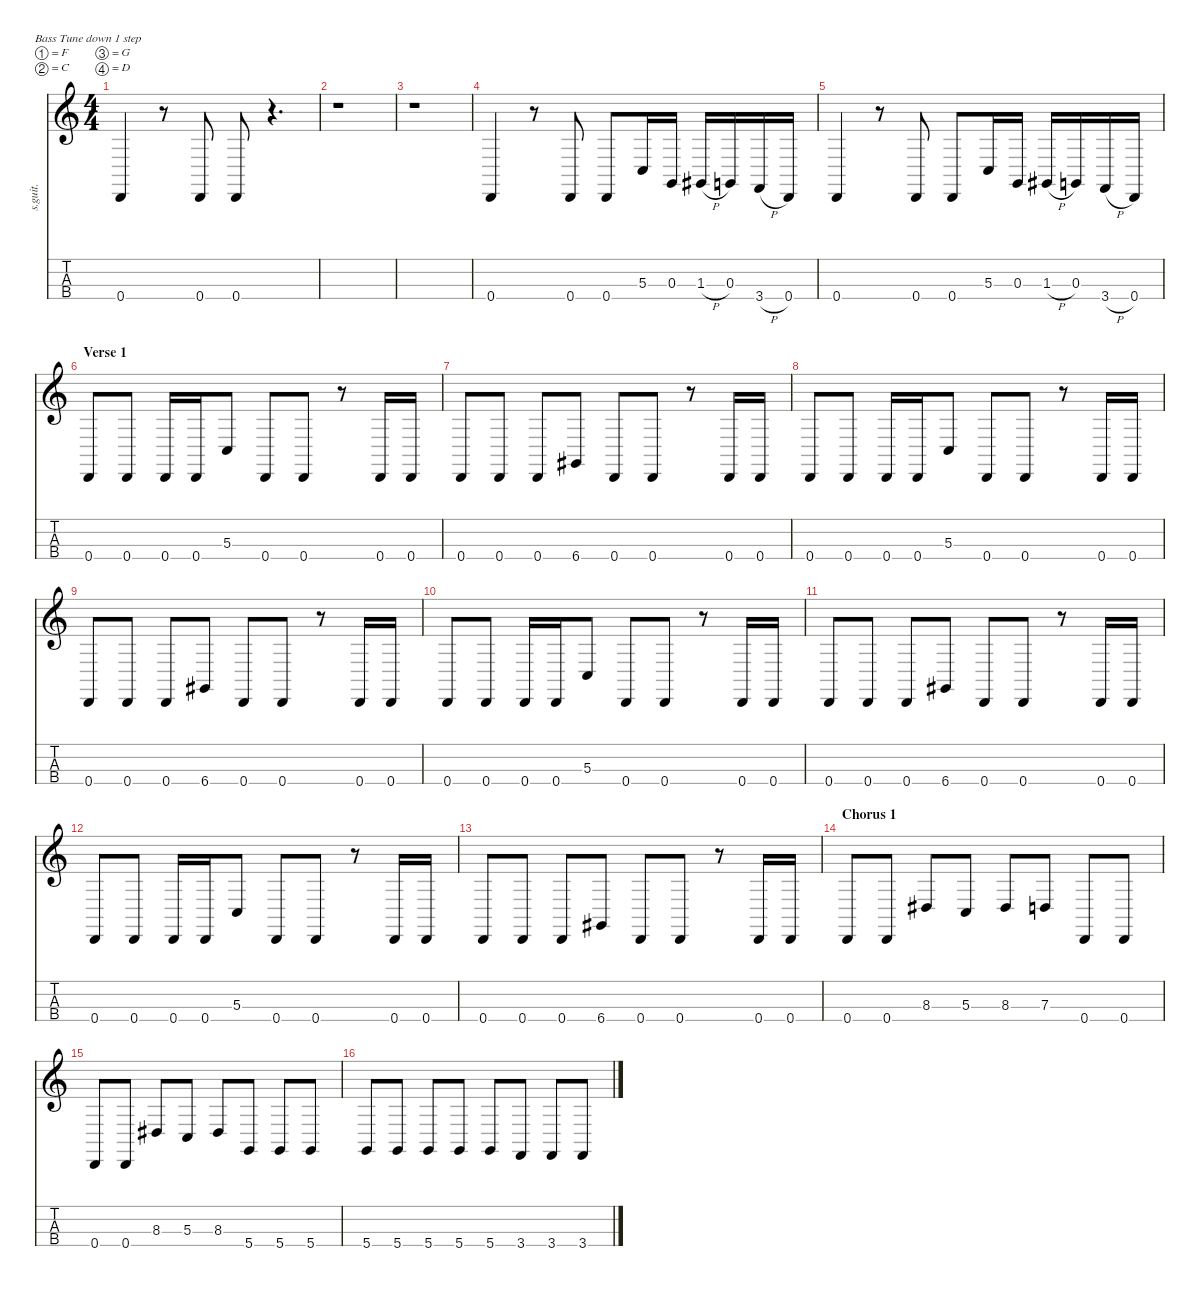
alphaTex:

\defaultSystemsLayout 4
\hideDynamics
\bracketExtendMode nobrackets
\track ("Jason Newsted" "s.guit.") {instrument electricbasspick}
\staff {score tabs}
\tuning (F2 C2 G1 D1)
\ts (4 4)
\tempo (88 hide)
\clef g2
\ks c
0.4.4{lyrics (0 "") lyrics (1 "") lyrics (2 "") lyrics (3 "") lyrics (4 "") dy ff} r.8 0.4.8{lyrics (0 "") lyrics (1 "") lyrics (2 "") lyrics (3 "") lyrics (4 "")} 0.4.8{lyrics (0 "") lyrics (1 "") lyrics (2 "") lyrics (3 "") lyrics (4 "")} r.4{d} |
\tempo (89 hide)
r.1 |
\tempo (91 hide)
r.1 |
\tempo (88 hide)
0.4.4{lyrics (0 "") lyrics (1 "") lyrics (2 "") lyrics (3 "") lyrics (4 "")} r.8 0.4.8{lyrics (0 "") lyrics (1 "") lyrics (2 "") lyrics (3 "") lyrics (4 "")} 0.4.8{lyrics (0 "") lyrics (1 "") lyrics (2 "") lyrics (3 "") lyrics (4 "")} 5.3.16{lyrics (0 "") lyrics (1 "") lyrics (2 "") lyrics (3 "") lyrics (4 "")} 0.3.16{lyrics (0 "") lyrics (1 "") lyrics (2 "") lyrics (3 "") lyrics (4 "")} 1.3{h acc #}.16{lyrics (0 "") lyrics (1 "") lyrics (2 "") lyrics (3 "") lyrics (4 "")} 0.3.16{lyrics (0 "") lyrics (1 "") lyrics (2 "") lyrics (3 "") lyrics (4 "")} 3.4{h}.16{lyrics (0 "") lyrics (1 "") lyrics (2 "") lyrics (3 "") lyrics (4 "")} 0.4.16{lyrics (0 "") lyrics (1 "") lyrics (2 "") lyrics (3 "") lyrics (4 "")} |
\tempo (90 hide)
0.4.4{lyrics (0 "") lyrics (1 "") lyrics (2 "") lyrics (3 "") lyrics (4 "")} r.8 0.4.8{lyrics (0 "") lyrics (1 "") lyrics (2 "") lyrics (3 "") lyrics (4 "")} 0.4.8{lyrics (0 "") lyrics (1 "") lyrics (2 "") lyrics (3 "") lyrics (4 "")} 5.3.16{lyrics (0 "") lyrics (1 "") lyrics (2 "") lyrics (3 "") lyrics (4 "")} 0.3.16{lyrics (0 "") lyrics (1 "") lyrics (2 "") lyrics (3 "") lyrics (4 "")} 1.3{h acc #}.16{lyrics (0 "") lyrics (1 "") lyrics (2 "") lyrics (3 "") lyrics (4 "")} 0.3.16{lyrics (0 "") lyrics (1 "") lyrics (2 "") lyrics (3 "") lyrics (4 "")} 3.4{h}.16{lyrics (0 "") lyrics (1 "") lyrics (2 "") lyrics (3 "") lyrics (4 "")} 0.4.16{lyrics (0 "") lyrics (1 "") lyrics (2 "") lyrics (3 "") lyrics (4 "")} |
\section ("" "Verse 1")
\tempo (88 hide)
0.4.8{lyrics (0 "") lyrics (1 "") lyrics (2 "") lyrics (3 "") lyrics (4 "")} 0.4.8{lyrics (0 "") lyrics (1 "") lyrics (2 "") lyrics (3 "") lyrics (4 "")} 0.4.16{lyrics (0 "") lyrics (1 "") lyrics (2 "") lyrics (3 "") lyrics (4 "")} 0.4.16{lyrics (0 "") lyrics (1 "") lyrics (2 "") lyrics (3 "") lyrics (4 "")} 5.3.8{lyrics (0 "") lyrics (1 "") lyrics (2 "") lyrics (3 "") lyrics (4 "")} 0.4.8{lyrics (0 "") lyrics (1 "") lyrics (2 "") lyrics (3 "") lyrics (4 "")} 0.4.8{lyrics (0 "") lyrics (1 "") lyrics (2 "") lyrics (3 "") lyrics (4 "")} r.8 0.4.16{lyrics (0 "") lyrics (1 "") lyrics (2 "") lyrics (3 "") lyrics (4 "")} 0.4.16{lyrics (0 "") lyrics (1 "") lyrics (2 "") lyrics (3 "") lyrics (4 "")} |
\tempo (89 hide)
0.4.8{lyrics (0 "") lyrics (1 "") lyrics (2 "") lyrics (3 "") lyrics (4 "")} 0.4.8{lyrics (0 "") lyrics (1 "") lyrics (2 "") lyrics (3 "") lyrics (4 "")} 0.4.8{lyrics (0 "") lyrics (1 "") lyrics (2 "") lyrics (3 "") lyrics (4 "")} 6.4{acc #}.8{lyrics (0 "") lyrics (1 "") lyrics (2 "") lyrics (3 "") lyrics (4 "")} 0.4.8{lyrics (0 "") lyrics (1 "") lyrics (2 "") lyrics (3 "") lyrics (4 "")} 0.4.8{lyrics (0 "") lyrics (1 "") lyrics (2 "") lyrics (3 "") lyrics (4 "")} r.8 0.4.16{lyrics (0 "") lyrics (1 "") lyrics (2 "") lyrics (3 "") lyrics (4 "")} 0.4.16{lyrics (0 "") lyrics (1 "") lyrics (2 "") lyrics (3 "") lyrics (4 "")} |
\tempo (90 hide)
0.4.8{lyrics (0 "") lyrics (1 "") lyrics (2 "") lyrics (3 "") lyrics (4 "")} 0.4.8{lyrics (0 "") lyrics (1 "") lyrics (2 "") lyrics (3 "") lyrics (4 "")} 0.4.16{lyrics (0 "") lyrics (1 "") lyrics (2 "") lyrics (3 "") lyrics (4 "")} 0.4.16{lyrics (0 "") lyrics (1 "") lyrics (2 "") lyrics (3 "") lyrics (4 "")} 5.3.8{lyrics (0 "") lyrics (1 "") lyrics (2 "") lyrics (3 "") lyrics (4 "")} 0.4.8{lyrics (0 "") lyrics (1 "") lyrics (2 "") lyrics (3 "") lyrics (4 "")} 0.4.8{lyrics (0 "") lyrics (1 "") lyrics (2 "") lyrics (3 "") lyrics (4 "")} r.8 0.4.16{lyrics (0 "") lyrics (1 "") lyrics (2 "") lyrics (3 "") lyrics (4 "")} 0.4.16{lyrics (0 "") lyrics (1 "") lyrics (2 "") lyrics (3 "") lyrics (4 "")} |
\tempo (89 hide)
0.4.8{lyrics (0 "") lyrics (1 "") lyrics (2 "") lyrics (3 "") lyrics (4 "")} 0.4.8{lyrics (0 "") lyrics (1 "") lyrics (2 "") lyrics (3 "") lyrics (4 "")} 0.4.8{lyrics (0 "") lyrics (1 "") lyrics (2 "") lyrics (3 "") lyrics (4 "")} 6.4{acc #}.8{lyrics (0 "") lyrics (1 "") lyrics (2 "") lyrics (3 "") lyrics (4 "")} 0.4.8{lyrics (0 "") lyrics (1 "") lyrics (2 "") lyrics (3 "") lyrics (4 "")} 0.4.8{lyrics (0 "") lyrics (1 "") lyrics (2 "") lyrics (3 "") lyrics (4 "")} r.8 0.4.16{lyrics (0 "") lyrics (1 "") lyrics (2 "") lyrics (3 "") lyrics (4 "")} 0.4.16{lyrics (0 "") lyrics (1 "") lyrics (2 "") lyrics (3 "") lyrics (4 "")} |
\tempo (90 hide)
0.4.8{lyrics (0 "") lyrics (1 "") lyrics (2 "") lyrics (3 "") lyrics (4 "")} 0.4.8{lyrics (0 "") lyrics (1 "") lyrics (2 "") lyrics (3 "") lyrics (4 "")} 0.4.16{lyrics (0 "") lyrics (1 "") lyrics (2 "") lyrics (3 "") lyrics (4 "")} 0.4.16{lyrics (0 "") lyrics (1 "") lyrics (2 "") lyrics (3 "") lyrics (4 "")} 5.3.8{lyrics (0 "") lyrics (1 "") lyrics (2 "") lyrics (3 "") lyrics (4 "")} 0.4.8{lyrics (0 "") lyrics (1 "") lyrics (2 "") lyrics (3 "") lyrics (4 "")} 0.4.8{lyrics (0 "") lyrics (1 "") lyrics (2 "") lyrics (3 "") lyrics (4 "")} r.8 0.4.16{lyrics (0 "") lyrics (1 "") lyrics (2 "") lyrics (3 "") lyrics (4 "")} 0.4.16{lyrics (0 "") lyrics (1 "") lyrics (2 "") lyrics (3 "") lyrics (4 "")} |
\tempo (89 hide)
0.4.8{lyrics (0 "") lyrics (1 "") lyrics (2 "") lyrics (3 "") lyrics (4 "")} 0.4.8{lyrics (0 "") lyrics (1 "") lyrics (2 "") lyrics (3 "") lyrics (4 "")} 0.4.8{lyrics (0 "") lyrics (1 "") lyrics (2 "") lyrics (3 "") lyrics (4 "")} 6.4{acc #}.8{lyrics (0 "") lyrics (1 "") lyrics (2 "") lyrics (3 "") lyrics (4 "")} 0.4.8{lyrics (0 "") lyrics (1 "") lyrics (2 "") lyrics (3 "") lyrics (4 "")} 0.4.8{lyrics (0 "") lyrics (1 "") lyrics (2 "") lyrics (3 "") lyrics (4 "")} r.8 0.4.16{lyrics (0 "") lyrics (1 "") lyrics (2 "") lyrics (3 "") lyrics (4 "")} 0.4.16{lyrics (0 "") lyrics (1 "") lyrics (2 "") lyrics (3 "") lyrics (4 "")} |
\tempo (88 hide)
0.4.8{lyrics (0 "") lyrics (1 "") lyrics (2 "") lyrics (3 "") lyrics (4 "")} 0.4.8{lyrics (0 "") lyrics (1 "") lyrics (2 "") lyrics (3 "") lyrics (4 "")} 0.4.16{lyrics (0 "") lyrics (1 "") lyrics (2 "") lyrics (3 "") lyrics (4 "")} 0.4.16{lyrics (0 "") lyrics (1 "") lyrics (2 "") lyrics (3 "") lyrics (4 "")} 5.3.8{lyrics (0 "") lyrics (1 "") lyrics (2 "") lyrics (3 "") lyrics (4 "")} 0.4.8{lyrics (0 "") lyrics (1 "") lyrics (2 "") lyrics (3 "") lyrics (4 "")} 0.4.8{lyrics (0 "") lyrics (1 "") lyrics (2 "") lyrics (3 "") lyrics (4 "")} r.8 0.4.16{lyrics (0 "") lyrics (1 "") lyrics (2 "") lyrics (3 "") lyrics (4 "")} 0.4.16{lyrics (0 "") lyrics (1 "") lyrics (2 "") lyrics (3 "") lyrics (4 "")} |
\tempo (90 hide)
0.4.8{lyrics (0 "") lyrics (1 "") lyrics (2 "") lyrics (3 "") lyrics (4 "")} 0.4.8{lyrics (0 "") lyrics (1 "") lyrics (2 "") lyrics (3 "") lyrics (4 "")} 0.4.8{lyrics (0 "") lyrics (1 "") lyrics (2 "") lyrics (3 "") lyrics (4 "")} 6.4{acc #}.8{lyrics (0 "") lyrics (1 "") lyrics (2 "") lyrics (3 "") lyrics (4 "")} 0.4.8{lyrics (0 "") lyrics (1 "") lyrics (2 "") lyrics (3 "") lyrics (4 "")} 0.4.8{lyrics (0 "") lyrics (1 "") lyrics (2 "") lyrics (3 "") lyrics (4 "")} r.8 0.4.16{lyrics (0 "") lyrics (1 "") lyrics (2 "") lyrics (3 "") lyrics (4 "")} 0.4.16{lyrics (0 "") lyrics (1 "") lyrics (2 "") lyrics (3 "") lyrics (4 "")} |
\section ("" "Chorus 1")
\tempo (89 hide)
0.4.8{lyrics (0 "") lyrics (1 "") lyrics (2 "") lyrics (3 "") lyrics (4 "")} 0.4.8{lyrics (0 "") lyrics (1 "") lyrics (2 "") lyrics (3 "") lyrics (4 "")} 8.3{acc #}.8{lyrics (0 "") lyrics (1 "") lyrics (2 "") lyrics (3 "") lyrics (4 "") dy f} 5.3.8{lyrics (0 "") lyrics (1 "") lyrics (2 "") lyrics (3 "") lyrics (4 "")} 8.3{acc #}.8{lyrics (0 "") lyrics (1 "") lyrics (2 "") lyrics (3 "") lyrics (4 "")} 7.3.8{lyrics (0 "") lyrics (1 "") lyrics (2 "") lyrics (3 "") lyrics (4 "")} 0.4.8{lyrics (0 "") lyrics (1 "") lyrics (2 "") lyrics (3 "") lyrics (4 "") dy ff} 0.4.8{lyrics (0 "") lyrics (1 "") lyrics (2 "") lyrics (3 "") lyrics (4 "")} |
\tempo (90 hide)
0.4.8{lyrics (0 "") lyrics (1 "") lyrics (2 "") lyrics (3 "") lyrics (4 "")} 0.4.8{lyrics (0 "") lyrics (1 "") lyrics (2 "") lyrics (3 "") lyrics (4 "")} 8.3{acc #}.8{lyrics (0 "") lyrics (1 "") lyrics (2 "") lyrics (3 "") lyrics (4 "") dy f} 5.3.8{lyrics (0 "") lyrics (1 "") lyrics (2 "") lyrics (3 "") lyrics (4 "")} 8.3{acc #}.8{lyrics (0 "") lyrics (1 "") lyrics (2 "") lyrics (3 "") lyrics (4 "")} 5.4.8{lyrics (0 "") lyrics (1 "") lyrics (2 "") lyrics (3 "") lyrics (4 "")} 5.4.8{lyrics (0 "") lyrics (1 "") lyrics (2 "") lyrics (3 "") lyrics (4 "")} 5.4.8{lyrics (0 "") lyrics (1 "") lyrics (2 "") lyrics (3 "") lyrics (4 "")} |
\tempo (89 hide)
5.4.8{lyrics (0 "") lyrics (1 "") lyrics (2 "") lyrics (3 "") lyrics (4 "")} 5.4.8{lyrics (0 "") lyrics (1 "") lyrics (2 "") lyrics (3 "") lyrics (4 "")} 5.4.8{lyrics (0 "") lyrics (1 "") lyrics (2 "") lyrics (3 "") lyrics (4 "")} 5.4.8{lyrics (0 "") lyrics (1 "") lyrics (2 "") lyrics (3 "") lyrics (4 "")} 5.4.8{lyrics (0 "") lyrics (1 "") lyrics (2 "") lyrics (3 "") lyrics (4 "")} 3.4.8{lyrics (0 "") lyrics (1 "") lyrics (2 "") lyrics (3 "") lyrics (4 "") dy ff} 3.4.8{lyrics (0 "") lyrics (1 "") lyrics (2 "") lyrics (3 "") lyrics (4 "")} 3.4.8{lyrics (0 "") lyrics (1 "") lyrics (2 "") lyrics (3 "") lyrics (4 "")}
